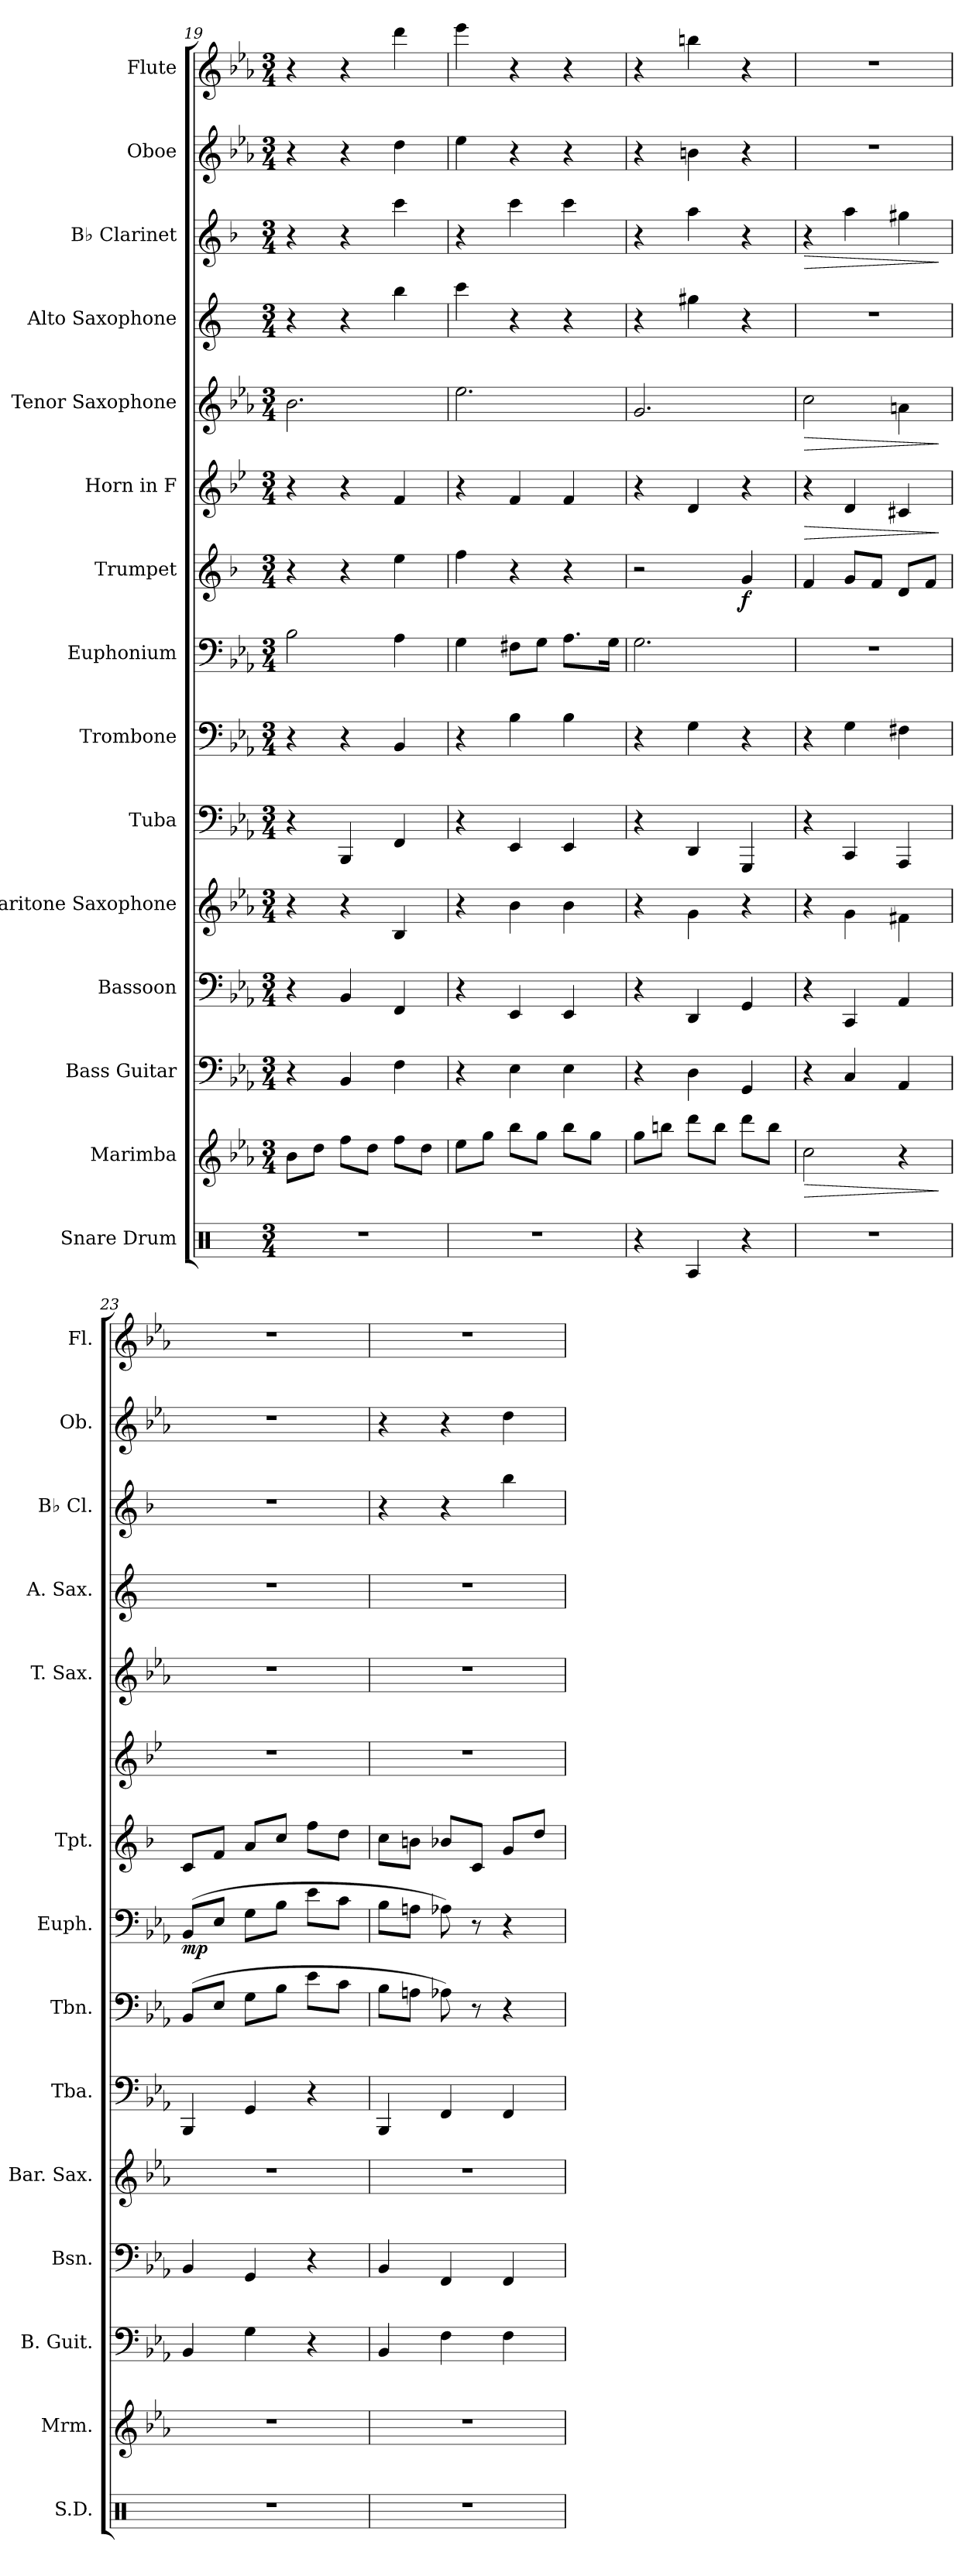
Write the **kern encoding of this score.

**kern	**kern	**dynam	**kern	**kern	**kern	**kern	**kern	**kern	**dynam	**kern	**dynam	**kern	**dynam	**kern	**dynam	**kern	**kern	**dynam	**kern	**kern
*part15	*part14	*part14	*part13	*part12	*part11	*part10	*part9	*part8	*part8	*part7	*part7	*part6	*part6	*part5	*part5	*part4	*part3	*part3	*part2	*part1
*staff15	*staff14	*staff14	*staff13	*staff12	*staff11	*staff10	*staff9	*staff8	*staff8	*staff7	*staff7	*staff6	*staff6	*staff5	*staff5	*staff4	*staff3	*staff3	*staff2	*staff1
*I"Snare Drum	*I"Marimba	*	*I"Bass Guitar	*I"Bassoon	*I"Baritone Saxophone	*I"Tuba	*I"Trombone	*I"Euphonium	*	*I"Trumpet	*	*I"Horn in F	*	*I"Tenor Saxophone	*	*I"Alto Saxophone	*I"B♭ Clarinet	*	*I"Oboe	*I"Flute
*I'S.D.	*I'Mrm.	*	*I'B. Guit.	*I'Bsn.	*I'Bar. Sax.	*I'Tba.	*I'Tbn.	*I'Euph.	*	*I'Tpt.	*	*	*	*I'T. Sax.	*	*I'A. Sax.	*I'B♭ Cl.	*	*I'Ob.	*I'Fl.
*clefX	*clefG2	*	*clefF4	*clefF4	*clefG2	*clefF4	*clefF4	*clefF4	*	*clefG2	*	*clefG2	*	*clefG2	*	*clefG2	*clefG2	*	*clefG2	*clefG2
*	*	*	*ITrd7c12	*	*ITrd12c21	*	*	*	*	*ITrd1c2	*	*ITrd4c7	*	*ITrd8c14	*	*ITrd5c9	*ITrd1c2	*	*	*
*k[]	*k[b-e-a-]	*	*k[b-e-a-]	*k[b-e-a-]	*k[b-e-a-]	*k[b-e-a-]	*k[b-e-a-]	*k[b-e-a-]	*	*k[b-e-a-]	*	*k[b-e-a-]	*	*k[b-e-a-]	*	*k[b-e-a-]	*k[b-e-a-]	*	*k[b-e-a-]	*k[b-e-a-]
*M3/4	*M3/4	*	*M3/4	*M3/4	*M3/4	*M3/4	*M3/4	*M3/4	*	*M3/4	*	*M3/4	*	*M3/4	*	*M3/4	*M3/4	*	*M3/4	*M3/4
=19	=19	=19	=19	=19	=19	=19	=19	=19	=19	=19	=19	=19	=19	=19	=19	=19	=19	=19	=19	=19
2.r	8b-\L	.	4r	4r	4r	4r	4r	2B-\	.	4r	.	4r	.	2.B-\	.	4r	4r	.	4r	4r
.	8dd\J	.	.	.	.	.	.	.	.	.	.	.	.	.	.	.	.	.	.	.
.	8ff\L	.	4BBB-/	4BB-/	4r	4BBB-/	4r	.	.	4r	.	4r	.	.	.	4r	4r	.	4r	4r
.	8dd\J	.	.	.	.	.	.	.	.	.	.	.	.	.	.	.	.	.	.	.
.	8ff\L	.	4FF\	4FF/	4BB-/	4FF/	4BB-/	4A-\	.	4dd\	.	4B-/	.	.	.	4dd\	4bb-\	.	4dd\	4ddd\
.	8dd\J	.	.	.	.	.	.	.	.	.	.	.	.	.	.	.	.	.	.	.
=20	=20	=20	=20	=20	=20	=20	=20	=20	=20	=20	=20	=20	=20	=20	=20	=20	=20	=20	=20	=20
2.r	8ee-\L	.	4r	4r	4r	4r	4r	4G\	.	4ee-\	.	4r	.	2.e-\	.	4ee-\	4r	.	4ee-\	4eee-\
.	8gg\J	.	.	.	.	.	.	.	.	.	.	.	.	.	.	.	.	.	.	.
.	8bb-\L	.	4EE-\	4EE-/	4B-\	4EE-/	4B-\	8F#X\L	.	4r	.	4B-/	.	.	.	4r	4bb-\	.	4r	4r
.	8gg\J	.	.	.	.	.	.	8G\J	.	.	.	.	.	.	.	.	.	.	.	.
.	8bb-\L	.	4EE-\	4EE-/	4B-\	4EE-/	4B-\	8.A-\L	.	4r	.	4B-/	.	.	.	4r	4bb-\	.	4r	4r
.	8gg\J	.	.	.	.	.	.	.	.	.	.	.	.	.	.	.	.	.	.	.
.	.	.	.	.	.	.	.	16G\Jk	.	.	.	.	.	.	.	.	.	.	.	.
=21	=21	=21	=21	=21	=21	=21	=21	=21	=21	=21	=21	=21	=21	=21	=21	=21	=21	=21	=21	=21
4r	8gg\L	.	4r	4r	4r	4r	4r	2.G\	.	2r	.	4r	.	2.G/	.	4r	4r	.	4r	4r
.	8bbn\J	.	.	.	.	.	.	.	.	.	.	.	.	.	.	.	.	.	.	.
4RA/	8ddd\L	.	4DD\	4DD/	4G\	4DD/	4G\	.	.	.	.	4G/	.	.	.	4bn\	4gg\	.	4bn\	4bbn\
.	8bb\J	.	.	.	.	.	.	.	.	.	.	.	.	.	.	.	.	.	.	.
!	!	!	!	!	!	!	!	!	!	!	!LO:DY:b	!	!	!	!	!	!	!	!	!
4r	8ddd\L	.	4GGG/	4GG/	4r	4GGG/	4r	.	.	4f/	f	4r	.	.	.	4r	4r	.	4r	4r
.	8bb\J	.	.	.	.	.	.	.	.	.	.	.	.	.	.	.	.	.	.	.
=22	=22	=22	=22	=22	=22	=22	=22	=22	=22	=22	=22	=22	=22	=22	=22	=22	=22	=22	=22	=22
!	!	!LO:HP:b	!	!	!	!	!	!	!	!	!	!	!LO:HP:b	!	!LO:HP:b	!	!	!LO:HP:b	!	!
2.r	2cc\	>	4r	4r	4r	4r	4r	2.r	.	4e-/	.	4r	>	2c\	>	2.r	4r	>	2.r	2.r
.	.	.	4CC/	4CC/	4G\	4CC/	4G\	.	.	8f/L	.	4G/	.	.	.	.	4gg\	.	.	.
.	.	.	.	.	.	.	.	.	.	8e-/J	.	.	.	.	.	.	.	.	.	.
.	4r	.	4AAA-/	4AA-/	4F#X\	4AAA-/	4F#X\	.	.	8c/L	.	4F#X/	.	4An\	.	.	4ff#X\	.	.	.
.	.	.	.	.	.	.	.	.	.	8e-/J	.	.	.	.	.	.	.	.	.	.
.	.	]	.	.	.	.	.	.	.	.	.	.	]	.	]	.	.	]	.	.
!!LO:PB:g=z
=23	=23	=23	=23	=23	=23	=23	=23	=23	=23	=23	=23	=23	=23	=23	=23	=23	=23	=23	=23	=23
!	!	!	!	!	!	!	!	!	!LO:DY:b	!	!	!	!	!	!	!	!	!	!	!
2.r	2.r	.	4BBB-/	4BB-/	2.r	4BBB-/	(>8BB-/L	(>8BB-/L	mp	8B-/L	.	2.r	.	2.r	.	2.r	2.r	.	2.r	2.r
.	.	.	.	.	.	.	8E-/J	8E-/J	.	8e-/J	.	.	.	.	.	.	.	.	.	.
.	.	.	4GG\	4GG/	.	4GG/	8G\L	8G\L	.	8g/L	.	.	.	.	.	.	.	.	.	.
.	.	.	.	.	.	.	8B-\J	8B-\J	.	8b-/J	.	.	.	.	.	.	.	.	.	.
.	.	.	4r	4r	.	4r	8e-\L	8e-\L	.	8ee-\L	.	.	.	.	.	.	.	.	.	.
.	.	.	.	.	.	.	8c\J	8c\J	.	8cc\J	.	.	.	.	.	.	.	.	.	.
=24	=24	=24	=24	=24	=24	=24	=24	=24	=24	=24	=24	=24	=24	=24	=24	=24	=24	=24	=24	=24
2.r	2.r	.	4BBB-/	4BB-/	2.r	4BBB-/	8B-\L	8B-\L	.	8b-\L	.	2.r	.	2.r	.	2.r	4r	.	4r	2.r
.	.	.	.	.	.	.	8An\J	8An\J	.	8an\J	.	.	.	.	.	.	.	.	.	.
.	.	.	4FF\	4FF/	.	4FF/	8A-X\)	8A-X\)	.	8a-X/L	.	.	.	.	.	.	4r	.	4r	.
.	.	.	.	.	.	.	8r	8r	.	8B-/J	.	.	.	.	.	.	.	.	.	.
.	.	.	4FF\	4FF/	.	4FF/	4r	4r	.	8f/L	.	.	.	.	.	.	4aa-\	.	4dd\	.
.	.	.	.	.	.	.	.	.	.	8cc/J	.	.	.	.	.	.	.	.	.	.
=	=	=	=	=	=	=	=	=	=	=	=	=	=	=	=	=	=	=	=	=
*-	*-	*-	*-	*-	*-	*-	*-	*-	*-	*-	*-	*-	*-	*-	*-	*-	*-	*-	*-	*-
